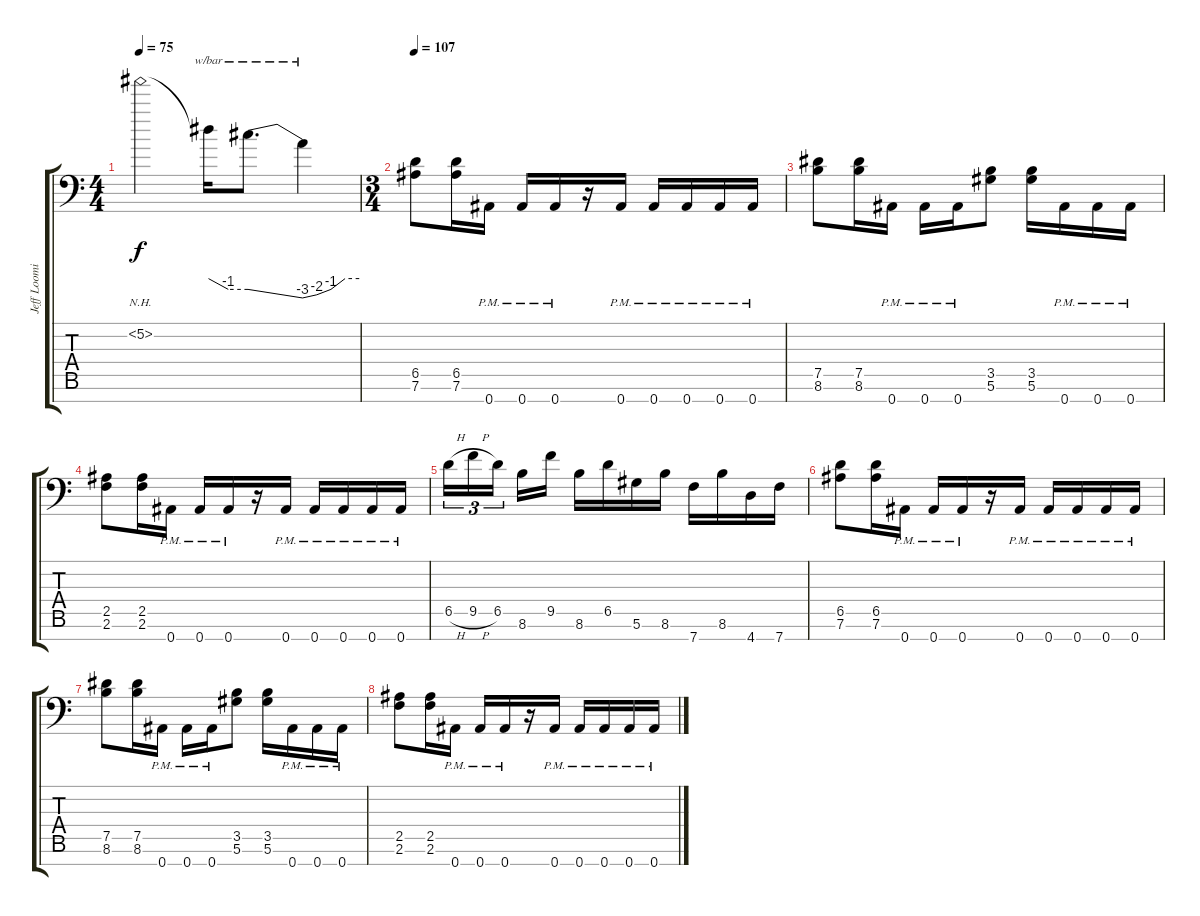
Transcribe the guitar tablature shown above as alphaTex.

\track ("Jeff Loomis" "Jeff Loomi") {instrument distortionguitar}
\staff {score tabs}
\tuning (Eb4 Bb3 Gb3 Db3 Ab2 Eb2 Bb1) {hide}
\ts (4 4)
\tempo 75
\clef f4
\ks c
5.2{nh}.2{dy f} 5.2{t}.16{tbe (custom default 0 0 30 -4 60 -4)} 5.2{t}.8{d tbe (dive default 0 -4 60 -12)} 5.2{t}.4{tbe (custom default 0 -12 15 -8 30 -4 45 0 60 0)} |
\ts (3 4)
\tempo 107
(6.5 7.6).8{instrument distortionguitar} (6.5 7.6).16 0.7{pm}.16 0.7{pm}.16 0.7{pm}.16 r.16 0.7{pm}.16 0.7{pm}.16 0.7{pm}.16 0.7{pm}.16 0.7{pm}.16 |
(7.5 8.6).8 (7.5 8.6).16 0.7{pm}.16 0.7{pm}.16 0.7{pm}.16 (3.5 5.6).8 (3.5 5.6).16 0.7{pm}.16 0.7{pm}.16 0.7{pm}.16 |
(2.5 2.6).8 (2.5 2.6).16 0.7{pm}.16 0.7{pm}.16 0.7{pm}.16 r.16 0.7{pm}.16 0.7{pm}.16 0.7{pm}.16 0.7{pm}.16 0.7{pm}.16 |
6.5{h}.16{tu (3 2)} 9.5{h}.16{tu (3 2)} 6.5.16{tu (3 2) beam splitsecondary} 8.6.16 9.5.16 8.6.16 6.5.16 5.6.16 8.6.16 7.7.16 8.6.16 4.7.16 7.7.16 |
(6.5 7.6).8 (6.5 7.6).16 0.7{pm}.16 0.7{pm}.16 0.7{pm}.16 r.16 0.7{pm}.16 0.7{pm}.16 0.7{pm}.16 0.7{pm}.16 0.7{pm}.16 |
(7.5 8.6).8 (7.5 8.6).16 0.7{pm}.16 0.7{pm}.16 0.7{pm}.16 (3.5 5.6).8 (3.5 5.6).16 0.7{pm}.16 0.7{pm}.16 0.7{pm}.16 |
(2.5 2.6).8 (2.5 2.6).16 0.7{pm}.16 0.7{pm}.16 0.7{pm}.16 r.16 0.7{pm}.16 0.7{pm}.16 0.7{pm}.16 0.7{pm}.16 0.7{pm}.16
